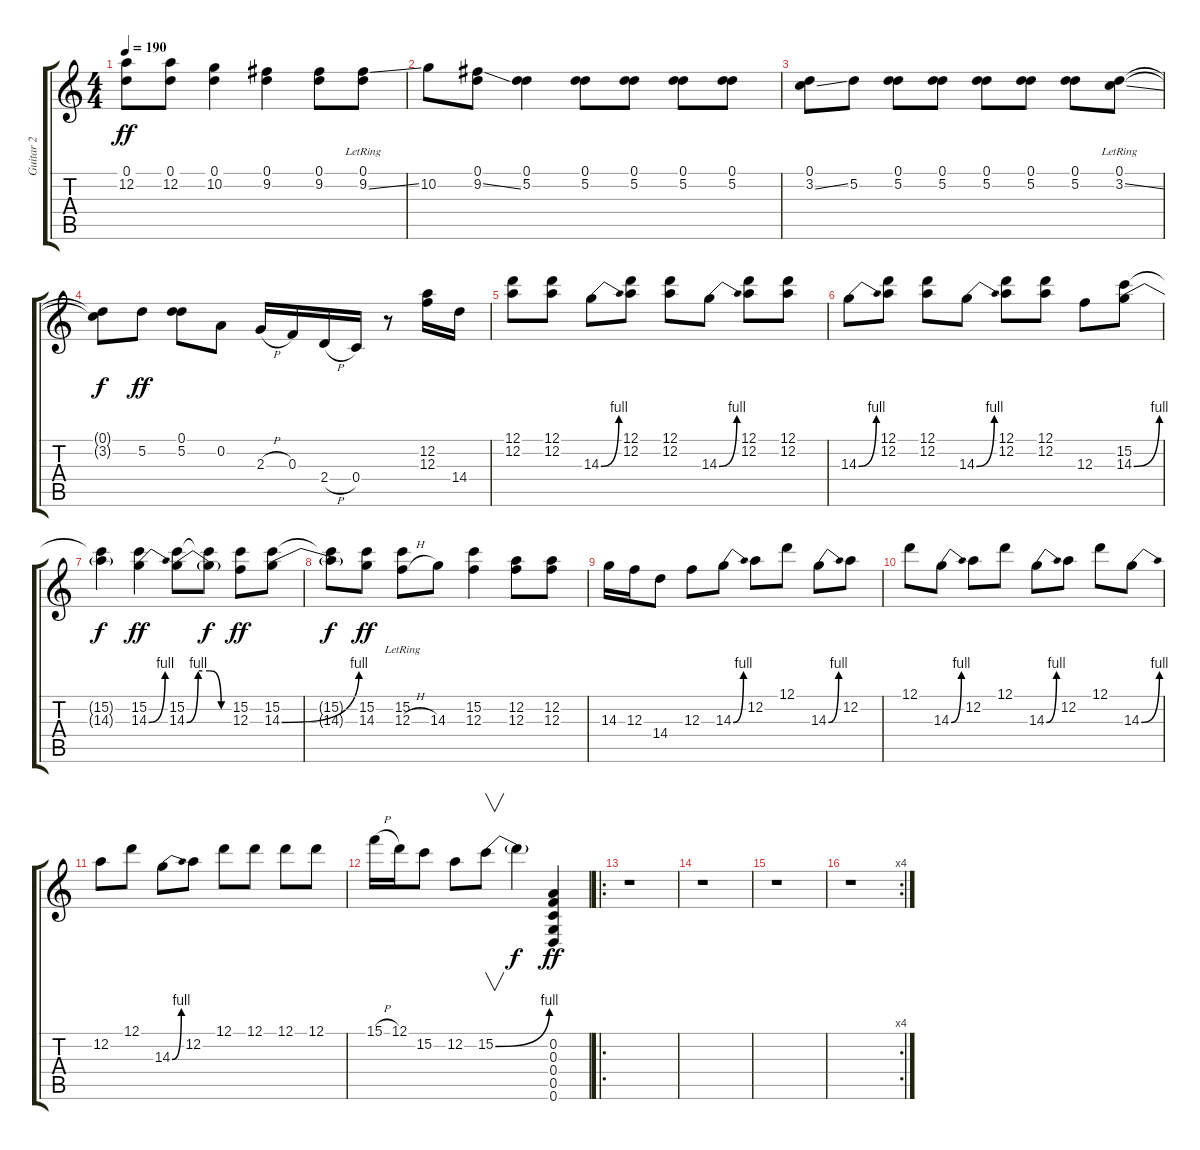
\track ("Guitar 2" "Guitar 2") {instrument overdrivenguitar}
\staff {score tabs}
\tuning (D4 A3 F3 C3 G2 D2) {hide}
\ts (4 4)
\tempo 190
\clef g2
\ks c
(0.1 12.2).8{dy ff} (0.1 12.2).8 (0.1 10.2).4 (0.1 9.2).4 (0.1 9.2).8 (0.1{lr} 9.2{ss}).8 |
10.2.8 (0.1 9.2{ss}).8 (0.1 5.2).4 (0.1 5.2).8 (0.1 5.2).8 (0.1 5.2).8 (0.1 5.2).8 |
(0.1 3.2{ss}).8 5.2.8 (0.1 5.2).8 (0.1 5.2).8 (0.1 5.2).8 (0.1 5.2).8 (0.1 5.2).8 (0.1{lr} 3.2{ss}).8 |
(0.1{t} 3.2{t}).8{dy f} 5.2.8{dy ff} (0.1 5.2).8 0.2.8 2.3{h}.16 0.3.16 2.4{h}.16 0.4.16 r.8 (12.2 12.3).16 14.4.16 |
(12.1 12.2).8 (12.1 12.2).8 14.3{be (bend 0 0 60 4)}.8 (12.1 12.2).8 (12.1 12.2).8 14.3{be (bend 0 0 60 4)}.8 (12.1 12.2).8 (12.1 12.2).8 |
14.3{be (bend 0 0 60 4)}.8 (12.1 12.2).8 (12.1 12.2).8 14.3{be (bend 0 0 60 4)}.8 (12.1 12.2).8 (12.1 12.2).8 12.3.8 (15.2 14.3{be (bend 0 0 60 4)}).8 |
(15.2{t} 14.3{t}).4{dy f} (15.2 14.3{be (bend 0 0 60 4)}).4{dy ff} (15.2 14.3{be (custom 0 0 15 4 30 4 45 0 60 0)}).8 (15.2{t} 14.3{t}).8{dy f} (15.2 12.3).8{dy ff} (15.2 14.3{be (bend 0 0 60 4)}).8 |
(15.2{t} 14.3{t}).8{dy f} (15.2 14.3).8{dy ff} (15.2{lr} 12.3{h}).8 14.3.8 (15.2 12.3).4 (12.2 12.3).8 (12.2 12.3).8 |
14.3.16 12.3.16 14.4.8 12.3.8 14.3{be (bend 0 0 60 4)}.8 12.2.8 12.1.8 14.3{be (bend 0 0 60 4)}.8 12.2.8 |
12.1.8 14.3{be (bend 0 0 60 4)}.8 12.2.8 12.1.8 14.3{be (bend 0 0 60 4)}.8 12.2.8 12.1.8 14.3{be (bend 0 0 60 4)}.8 |
12.2.8 12.1.8 14.3{be (bend 0 0 60 4)}.8 12.2.8 12.1.8 12.1.8 12.1.8 12.1.8 |
15.1{h}.16 12.1.16 15.2.8 12.2.8 15.2{be (bend 0 0 60 4)}.8{v} 15.2{t}.4{dy f} (0.2 0.3 0.4 0.5 0.6).4{dy ff} |
\ro
r.1 |
r.1 |
r.1 |
\rc 4
r.1
